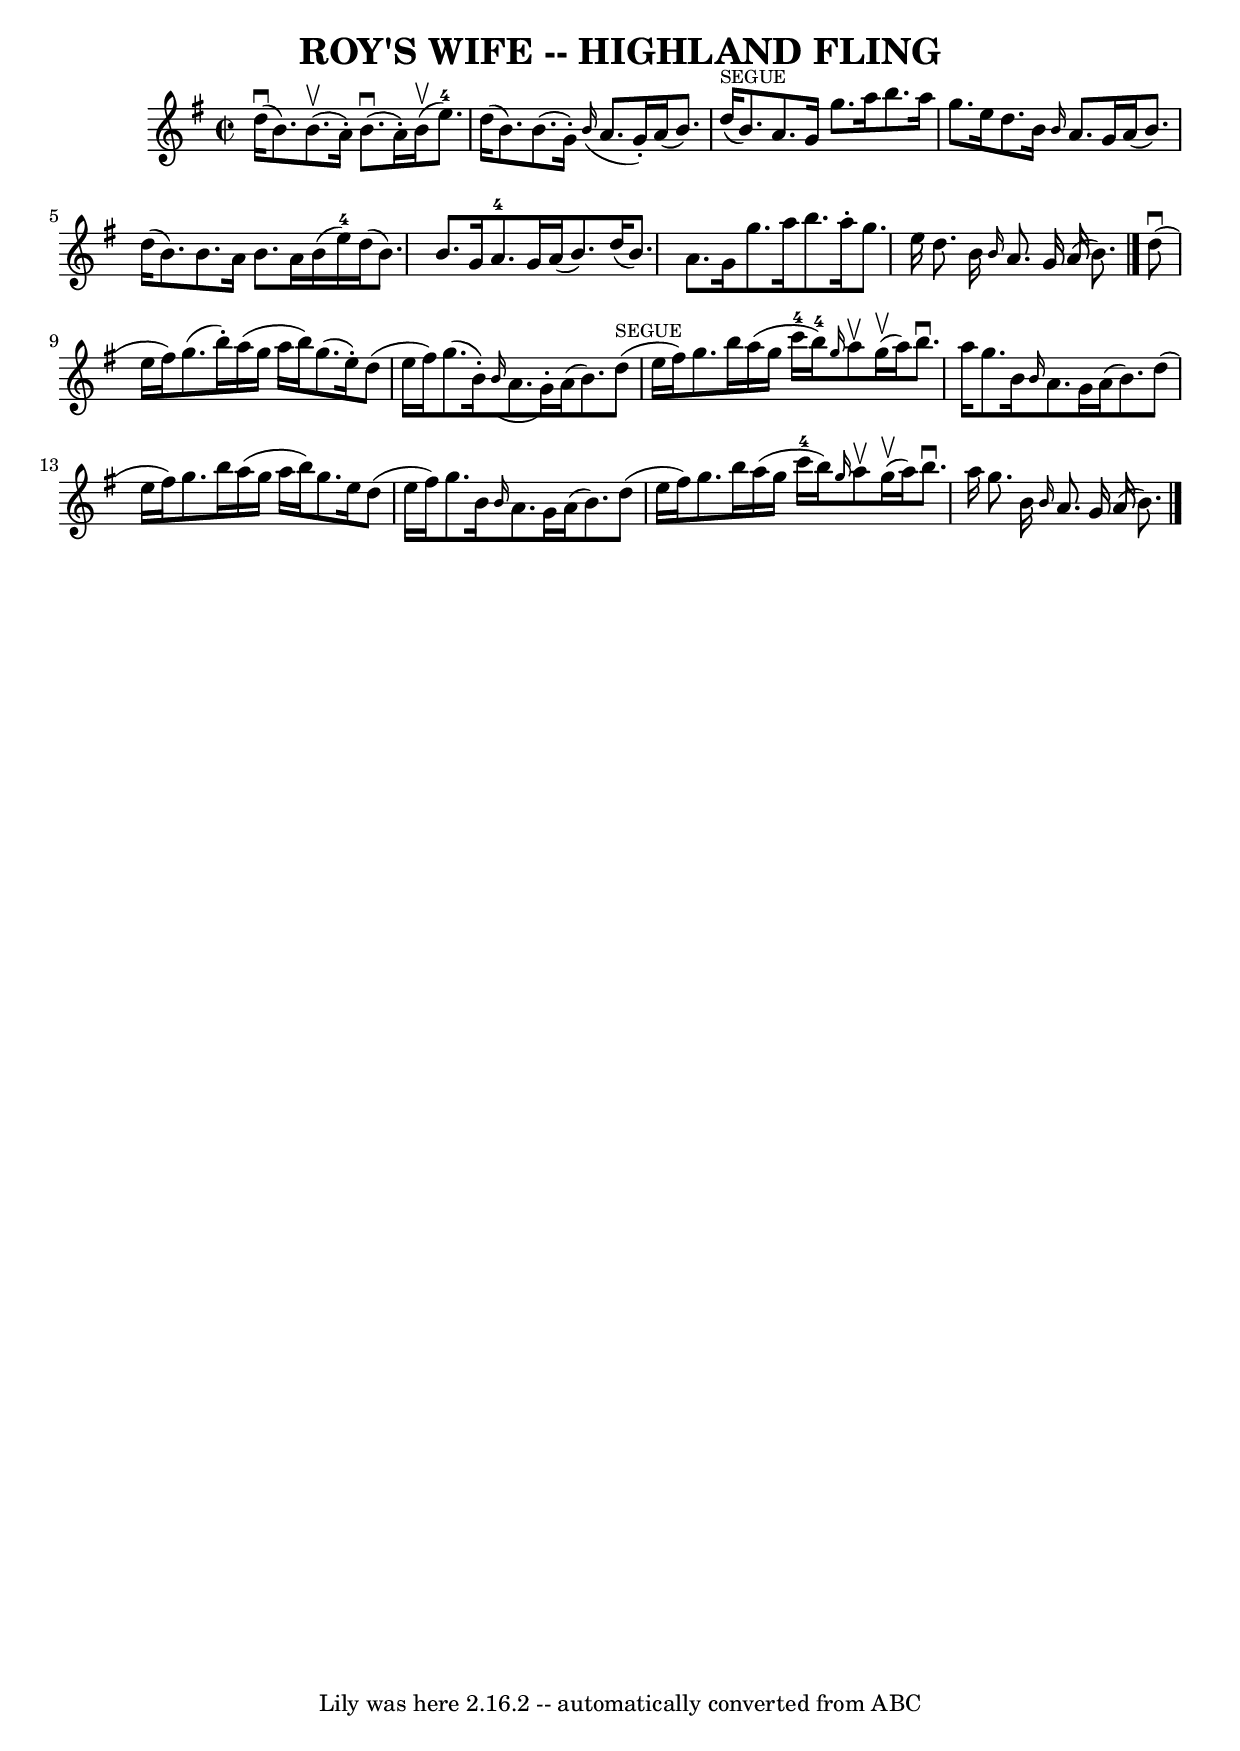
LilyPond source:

\version "2.7.40"
\include "Mammoth.ily"
\header {
	%% book = "Ryan's Mammoth Collection of Fiddle Tunes"
	crossRefNumber = "1"
	footnotes = ""
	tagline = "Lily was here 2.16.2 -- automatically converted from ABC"
	title = "ROY'S WIFE -- HIGHLAND FLING"
}
voicedefault =  {
\set Score.defaultBarType = "empty"

\override Staff.TimeSignature #'style = #'C
 \time 2/2 \key g \major d''16 (^\downbow b'8.) b'8. (^\upbow   
a'16 -.) b'8. (^\downbow a'16 -.) b'16 (^\upbow e''8.-4)   
|
 d''16 (b'8.) b'8. (g'16 -.)   \grace { b'16 (}   
a'8. g'16 -.) a'16 (b'8.)   |
 d''16^\segue(b'8.  
-) a'8. g'16 g''8. a''16 b''8. a''16    |
 g''8.    
e''16 d''8. b'16  \grace { b'16  } a'8. g'16 a'16 (b'8.) 
  |
 d''16 (b'8.) b'8. a'16 b'8. a'16 b'16 (
e''16-4)   |
 d''16 (b'8.) b'8. g'16 a'8.-4   
g'16 a'16 (b'8.)   |
 d''16 (b'8.) a'8. g'16    
g''8. a''16 b''8. a''16 -.   |
 g''8. e''16 d''8.    
b'16  \grace { b'16  } a'8. g'16 a'16 (b'8.)   \bar "|."       
d''8 (^\downbow e''16 fis''16) g''8. (b''16 -.) a''16 (
g''16 a''16 b''16) g''8. (e''16 -.)   |
 d''8 (e''16 
 fis''16) g''8. (b'16 -.)   \grace { b'16 (} a'8. g'16 -. 
-) a'16 (b'8.)   |
 d''8^\segue(e''16 fis''16)   
g''8. b''16 a''16 (g''16 c'''16-4 b''16-4) \grace {    
g''16  } a''8^\upbow g''16 (^\upbow a''16)   |
 b''8. 
^\downbow a''16 g''8. b'16  \grace { b'16  } a'8. g'16 a'16 
(b'8.)   |
 d''8 (e''16 fis''16) g''8. b''16    
a''16 (g''16 a''16 b''16) g''8. e''16    |
 d''8 (
e''16 fis''16) g''8. b'16  \grace { b'16  } a'8. g'16    
a'16 (b'8.)   |
 d''8 (e''16 fis''16) g''8. b''16 
 a''16 (g''16 c'''16-4 b''16) \grace { g''16  } a''8 
^\upbow g''16 (^\upbow a''16)   |
 b''8.^\downbow a''16    
g''8. b'16  \grace { b'16  } a'8. g'16 a'16 (b'8.)   
\bar "|."   
}

\score{
    <<

	\context Staff="default"
	{
	    \voicedefault 
	}

    >>
	\layout {
	}
	\midi {}
}
